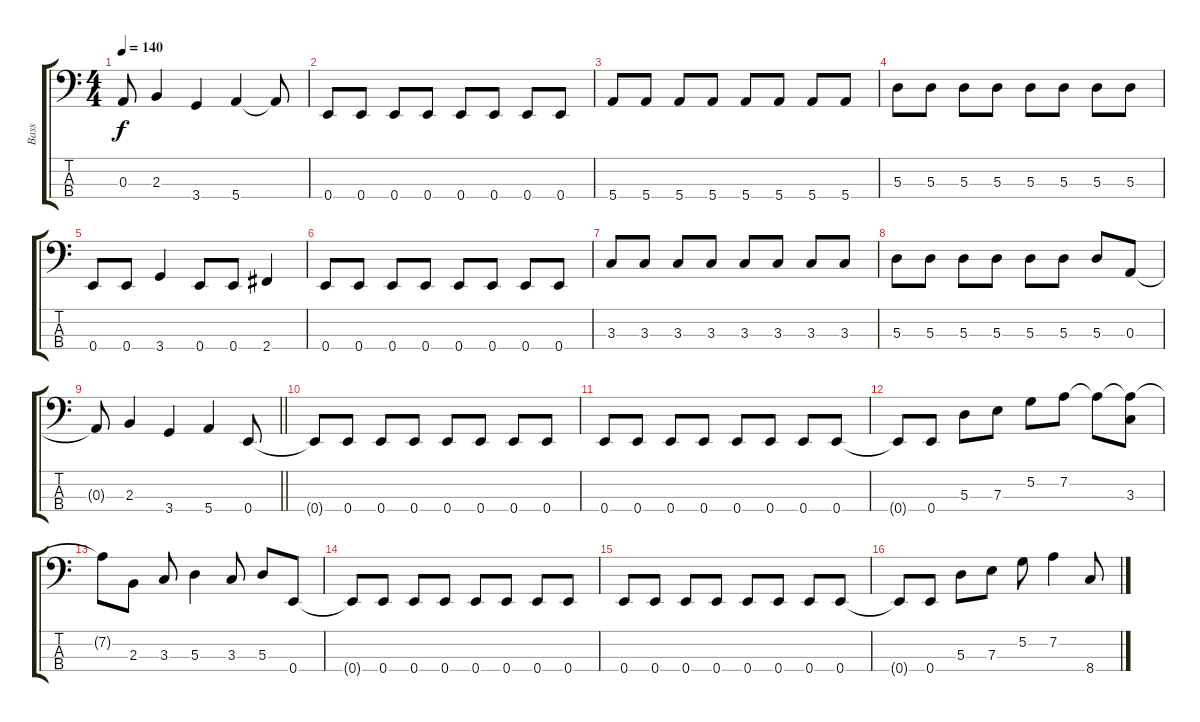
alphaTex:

\track ("Bass" "Bass") {instrument electricbassfinger}
\staff {score tabs}
\tuning (G2 D2 A1 E1) {hide}
\ts (4 4)
\tempo 140
\clef f4
\ks c
0.3{t}.8{dy f} 2.3.4 3.4.4 5.4.4 5.4{t}.8 |
0.4.8 0.4.8 0.4.8 0.4.8 0.4.8 0.4.8 0.4.8 0.4.8 |
5.4.8 5.4.8 5.4.8 5.4.8 5.4.8 5.4.8 5.4.8 5.4.8 |
5.3.8 5.3.8 5.3.8 5.3.8 5.3.8 5.3.8 5.3.8 5.3.8 |
0.4.8 0.4.8 3.4.4 0.4.8 0.4.8 2.4.4 |
0.4.8 0.4.8 0.4.8 0.4.8 0.4.8 0.4.8 0.4.8 0.4.8 |
3.3.8 3.3.8 3.3.8 3.3.8 3.3.8 3.3.8 3.3.8 3.3.8 |
5.3.8 5.3.8 5.3.8 5.3.8 5.3.8 5.3.8 5.3.8 0.3.8 |
\barLineRight lightlight
0.3{t}.8 2.3.4 3.4.4 5.4.4 0.4.8 |
\section ("" "")
0.4{t}.8 0.4.8 0.4.8 0.4.8 0.4.8 0.4.8 0.4.8 0.4.8 |
0.4.8 0.4.8 0.4.8 0.4.8 0.4.8 0.4.8 0.4.8 0.4.8 |
0.4{t}.8 0.4.8 5.3.8 7.3.8 5.2.8 7.2.8 7.2{t}.8 (7.2{t} 3.3).8 |
7.2{t}.8 2.3.8 3.3.8 5.3.4 3.3.8 5.3.8 0.4.8 |
0.4{t}.8 0.4.8 0.4.8 0.4.8 0.4.8 0.4.8 0.4.8 0.4.8 |
0.4.8 0.4.8 0.4.8 0.4.8 0.4.8 0.4.8 0.4.8 0.4.8 |
0.4{t}.8 0.4.8 5.3.8 7.3.8 5.2.8 7.2.4 8.4.8
